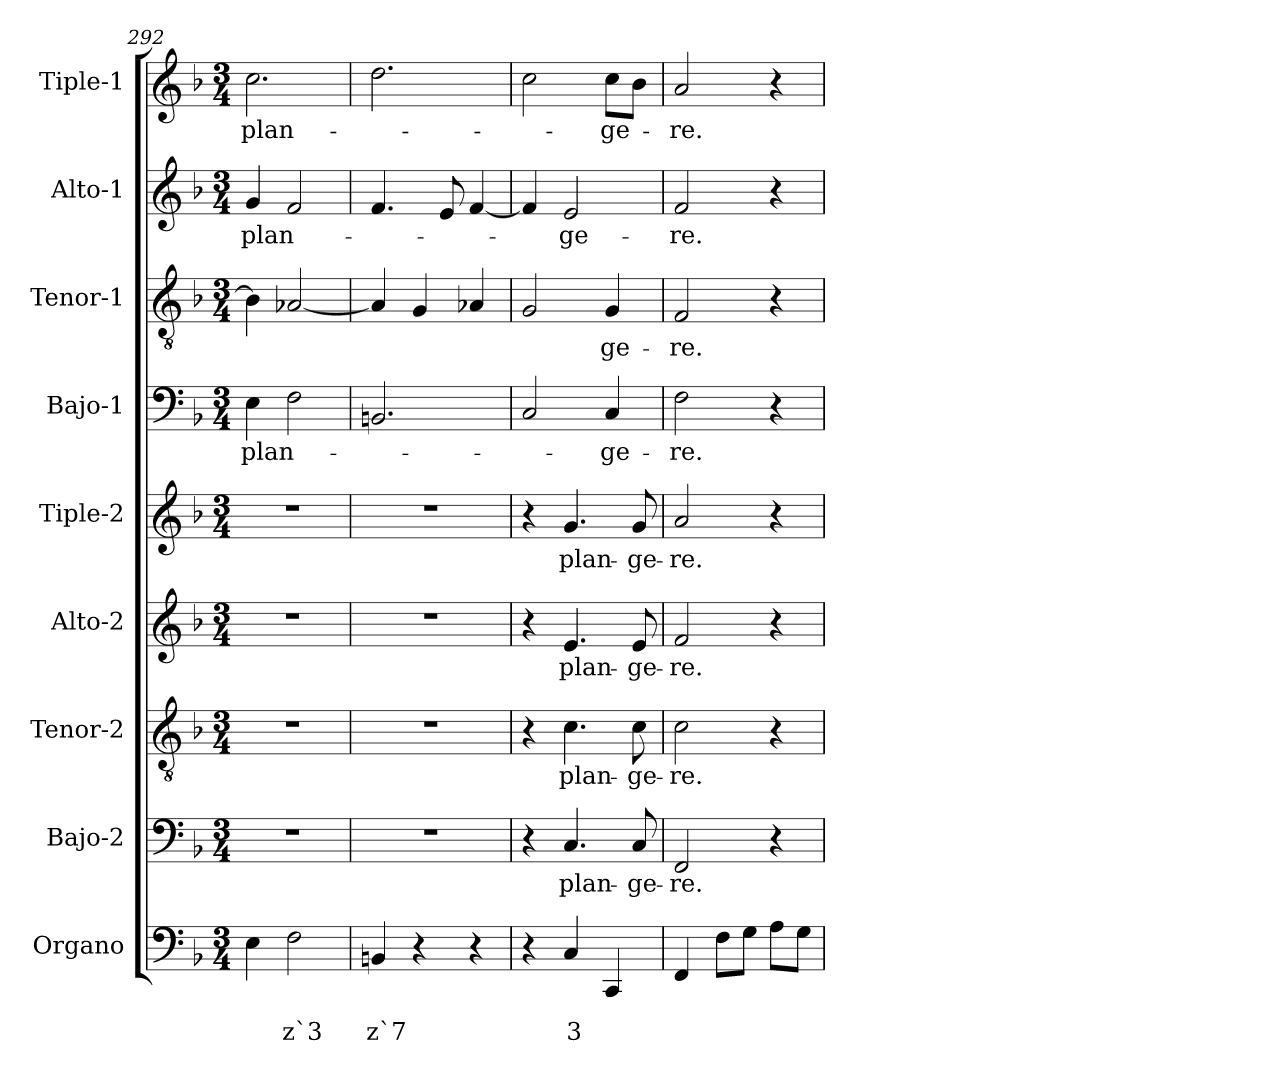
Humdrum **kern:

**kern	**text	**text	**kern	**text	**kern	**text	**kern	**text	**kern	**text	**kern	**text	**kern	**text	**kern	**text	**kern	**text
*part9	*part9	*part9	*part8	*part8	*part7	*part7	*part6	*part6	*part5	*part5	*part4	*part4	*part3	*part3	*part2	*part2	*part1	*part1
*staff9	*staff9	*staff9	*staff8	*staff8	*staff7	*staff7	*staff6	*staff6	*staff5	*staff5	*staff4	*staff4	*staff3	*staff3	*staff2	*staff2	*staff1	*staff1
*I"Organo	*	*	*I"Bajo-2	*	*I"Tenor-2	*	*I"Alto-2	*	*I"Tiple-2	*	*I"Bajo-1	*	*I"Tenor-1	*	*I"Alto-1	*	*I"Tiple-1	*
*	*	*	*I'B-2	*	*I'T-2	*	*I'A-2	*	*	*	*I'B1	*	*I'T1	*	*I'A1	*	*	*
!!LO:PB:g=z
*clefF4	*	*	*clefF4	*	*clefGv2	*	*clefG2	*	*clefG2	*	*clefF4	*	*clefGv2	*	*clefG2	*	*clefG2	*
*k[b-]	*	*	*k[b-]	*	*k[b-]	*	*k[b-]	*	*k[b-]	*	*k[b-]	*	*k[b-]	*	*k[b-]	*	*k[b-]	*
*F:	*	*	*F:	*	*F:	*	*F:	*	*F:	*	*F:	*	*F:	*	*F:	*	*F:	*
*M3/4	*	*	*M3/4	*	*M3/4	*	*M3/4	*	*M3/4	*	*M3/4	*	*M3/4	*	*M3/4	*	*M3/4	*
=292	=292	=292	=292	=292	=292	=292	=292	=292	=292	=292	=292	=292	=292	=292	=292	=292	=292	=292
!	!	!	!	!	!	!	!	!	!	!	!	!LO:LY:b	!	!	!	!	!	!
!	!	!	!	!	!	!	!	!	!	!	!	!	!	!	!	!LO:LY:b	!	!
!	!	!	!	!	!	!	!	!	!	!	!	!	!	!	!	!	!	!LO:LY:b
4E\	.	.	2.r	.	2.r	.	2.r	.	2.r	.	4E\	plan-	4B-\]	.	4g/	plan-	2.cc\	plan-
!	!	!LO:LY:b	!	!	!	!	!	!	!	!	!	!	!	!	!	!	!	!
2F\	.	z`3	.	.	.	.	.	.	.	.	2F\	.	[2A-X/	.	2f/	.	.	.
=293	=293	=293	=293	=293	=293	=293	=293	=293	=293	=293	=293	=293	=293	=293	=293	=293	=293	=293
!	!	!LO:LY:b	!	!	!	!	!	!	!	!	!	!	!	!	!	!	!	!
4BBn/	.	z`7	2.r	.	2.r	.	2.r	.	2.r	.	2.BBn/	.	4A-/]	.	4.f/	.	2.dd\	.
4r	.	.	.	.	.	.	.	.	.	.	.	.	4G/	.	.	.	.	.
.	.	.	.	.	.	.	.	.	.	.	.	.	.	.	8e/	.	.	.
4r	.	.	.	.	.	.	.	.	.	.	.	.	4A-X/	.	[4f/	.	.	.
=294	=294	=294	=294	=294	=294	=294	=294	=294	=294	=294	=294	=294	=294	=294	=294	=294	=294	=294
4r	.	.	4r	.	4r	.	4r	.	4r	.	2C/	.	2G/	.	4f/]	.	2cc\	.
!	!	!LO:LY:b	!	!	!	!	!	!	!	!	!	!	!	!	!	!	!	!
!	!	!	!	!LO:LY:b	!	!	!	!	!	!	!	!	!	!	!	!	!	!
!	!	!	!	!	!	!LO:LY:b	!	!	!	!	!	!	!	!	!	!	!	!
!	!	!	!	!	!	!	!	!LO:LY:b	!	!	!	!	!	!	!	!	!	!
!	!	!	!	!	!	!	!	!	!	!LO:LY:b	!	!	!	!	!	!	!	!
!	!	!	!	!	!	!	!	!	!	!	!	!	!	!	!	!LO:LY:b	!	!
4C/	.	3	4.C/	plan-	4.c\	plan-	4.e/	plan-	4.g/	plan-	.	.	.	.	2e/	-ge-	.	.
!	!	!	!	!	!	!	!	!	!	!	!	!LO:LY:b	!	!	!	!	!	!
!	!	!	!	!	!	!	!	!	!	!	!	!	!	!LO:LY:b	!	!	!	!
!	!	!	!	!	!	!	!	!	!	!	!	!	!	!	!	!	!	!LO:LY:b
4CC/	.	.	.	.	.	.	.	.	.	.	4C/	-ge-	4G/	-ge-	.	.	8cc\L	-ge-
!	!	!	!	!LO:LY:b	!	!	!	!	!	!	!	!	!	!	!	!	!	!
!	!	!	!	!	!	!LO:LY:b	!	!	!	!	!	!	!	!	!	!	!	!
!	!	!	!	!	!	!	!	!LO:LY:b	!	!	!	!	!	!	!	!	!	!
!	!	!	!	!	!	!	!	!	!	!LO:LY:b	!	!	!	!	!	!	!	!
.	.	.	8C/	-ge-	8c\	-ge-	8e/	-ge-	8g/	-ge-	.	.	.	.	.	.	8b-\J	.
=295	=295	=295	=295	=295	=295	=295	=295	=295	=295	=295	=295	=295	=295	=295	=295	=295	=295	=295
!	!	!	!	!LO:LY:b	!	!	!	!	!	!	!	!	!	!	!	!	!	!
!	!	!	!	!	!	!LO:LY:b	!	!	!	!	!	!	!	!	!	!	!	!
!	!	!	!	!	!	!	!	!LO:LY:b	!	!	!	!	!	!	!	!	!	!
!	!	!	!	!	!	!	!	!	!	!LO:LY:b	!	!	!	!	!	!	!	!
!	!	!	!	!	!	!	!	!	!	!	!	!LO:LY:b	!	!	!	!	!	!
!	!	!	!	!	!	!	!	!	!	!	!	!	!	!LO:LY:b	!	!	!	!
!	!	!	!	!	!	!	!	!	!	!	!	!	!	!	!	!LO:LY:b	!	!
!	!	!	!	!	!	!	!	!	!	!	!	!	!	!	!	!	!	!LO:LY:b
4FF/	.	.	2FF/	-re.	2c\	-re.	2f/	-re.	2a/	-re.	2F\	-re.	2F/	-re.	2f/	-re.	2a/	-re.
8F\L	.	.	.	.	.	.	.	.	.	.	.	.	.	.	.	.	.	.
8G\J	.	.	.	.	.	.	.	.	.	.	.	.	.	.	.	.	.	.
8A\L	.	.	4r	.	4r	.	4r	.	4r	.	4r	.	4r	.	4r	.	4r	.
8G\J	.	.	.	.	.	.	.	.	.	.	.	.	.	.	.	.	.	.
=	=	=	=	=	=	=	=	=	=	=	=	=	=	=	=	=	=	=
*-	*-	*-	*-	*-	*-	*-	*-	*-	*-	*-	*-	*-	*-	*-	*-	*-	*-	*-
